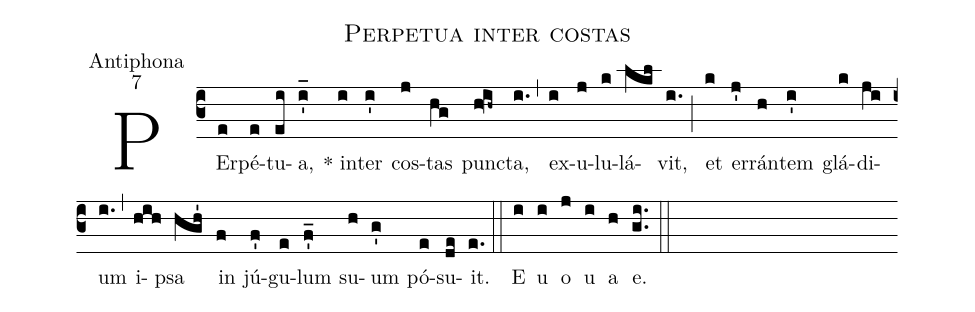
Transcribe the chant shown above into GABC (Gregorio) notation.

name:Perpetua inter costas;
office-part:Antiphona;
mode:7;
%%
(c3)PEr(e)pé(e)tu(ei)a,(i'_) * in(i)ter(i') cos(j)tas(hg) pun(h!ih~)cta,(i.) (,)ex(i)u(j)lu(k)lá(lkl)vit,(i.) (;)et(k) er(j')rán(h)tem(i') glá(k)di(ji)um(i.) (,)i(hih)psa(hgh') in(f) jú(f')gu(e)lum(f'_) su(h)um(g') pó(e)su(de)it.(e.) (::)E(i) u(i) o(j) u(i) a(h) e.(gi..) (::)(                   )
